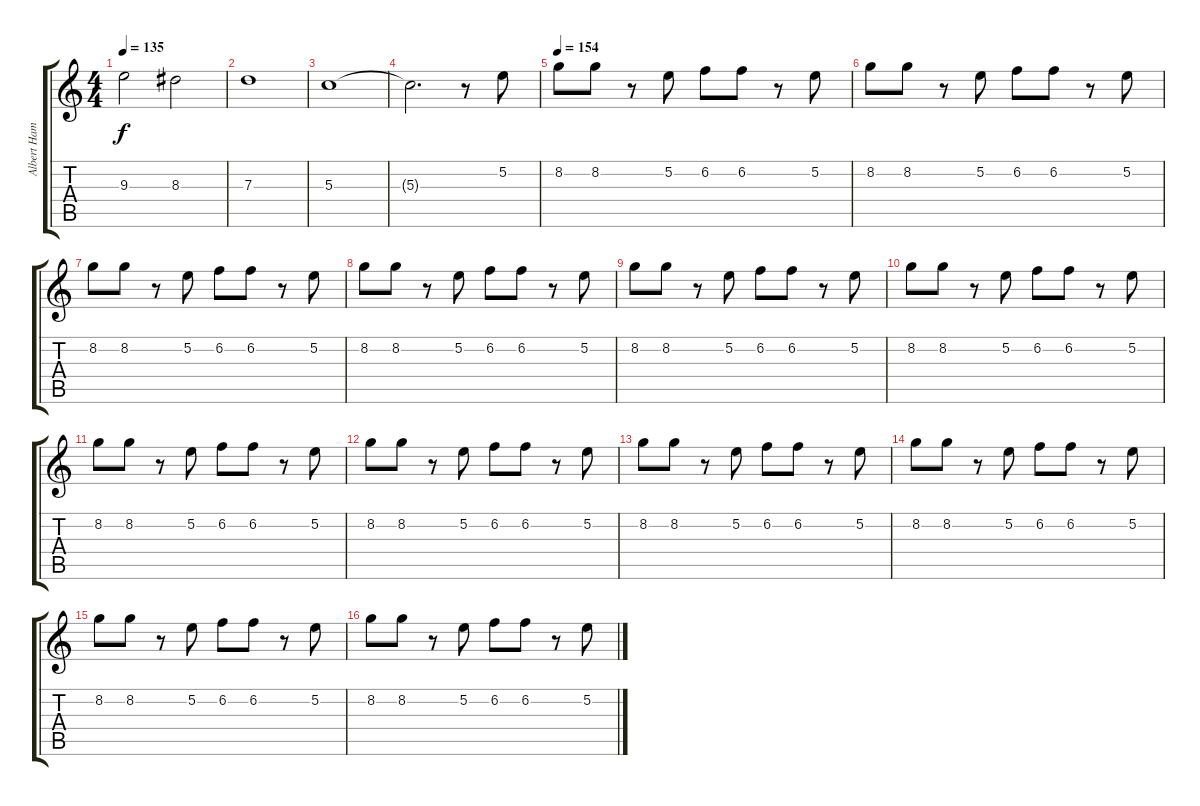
\track ("Albert Hammond Jr." "Albert Ham") {instrument overdrivenguitar}
\staff {score tabs}
\tuning (E4 B3 G3 D3 A2 E2) {hide}
\ts (4 4)
\tempo 135
\clef g2
\ks c
9.3.2{dy f instrument overdrivenguitar} 8.3.2 |
7.3.1 |
5.3.1 |
5.3{t}.2{d} r.8 5.2.8 |
\tempo 154
8.2.8 8.2.8 r.8 5.2.8 6.2.8 6.2.8 r.8 5.2.8 |
8.2.8 8.2.8 r.8 5.2.8 6.2.8 6.2.8 r.8 5.2.8 |
8.2.8 8.2.8 r.8 5.2.8 6.2.8 6.2.8 r.8 5.2.8 |
8.2.8 8.2.8 r.8 5.2.8 6.2.8 6.2.8 r.8 5.2.8 |
8.2.8 8.2.8 r.8 5.2.8 6.2.8 6.2.8 r.8 5.2.8 |
8.2.8 8.2.8 r.8 5.2.8 6.2.8 6.2.8 r.8 5.2.8 |
8.2.8 8.2.8 r.8 5.2.8 6.2.8 6.2.8 r.8 5.2.8 |
8.2.8 8.2.8 r.8 5.2.8 6.2.8 6.2.8 r.8 5.2.8 |
8.2.8 8.2.8 r.8 5.2.8 6.2.8 6.2.8 r.8 5.2.8 |
8.2.8 8.2.8 r.8 5.2.8 6.2.8 6.2.8 r.8 5.2.8 |
8.2.8 8.2.8 r.8 5.2.8 6.2.8 6.2.8 r.8 5.2.8 |
8.2.8 8.2.8 r.8 5.2.8 6.2.8 6.2.8 r.8 5.2.8
